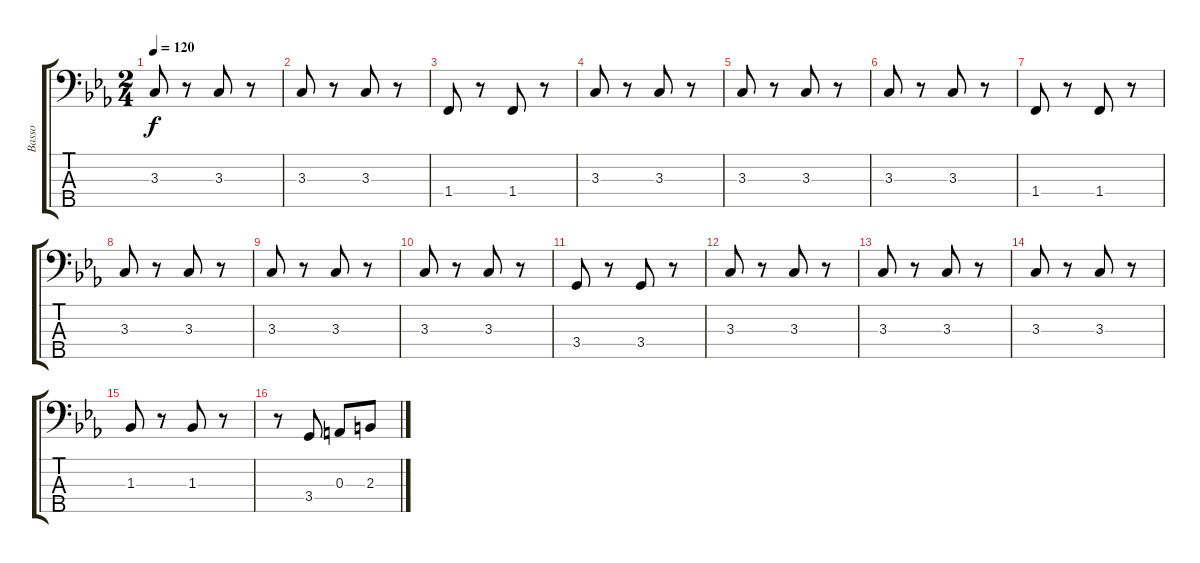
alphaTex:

\track ("Basso" "Basso") {instrument electricbasspick}
\staff {score tabs}
\tuning (G2 D2 A1 E1 A0) {hide}
\ts (2 4)
\tempo 120
\clef f4
\ks eb
3.3.8{dy f instrument electricbasspick} r.8 3.3.8 r.8 |
3.3.8 r.8 3.3.8 r.8 |
1.4.8 r.8 1.4.8 r.8 |
3.3.8 r.8 3.3.8 r.8 |
3.3.8 r.8 3.3.8 r.8 |
3.3.8 r.8 3.3.8 r.8 |
1.4.8 r.8 1.4.8 r.8 |
3.3.8 r.8 3.3.8 r.8 |
3.3.8 r.8 3.3.8 r.8 |
3.3.8 r.8 3.3.8 r.8 |
3.4.8 r.8 3.4.8 r.8 |
3.3.8 r.8 3.3.8 r.8 |
3.3.8 r.8 3.3.8 r.8 |
3.3.8 r.8 3.3.8 r.8 |
1.3.8 r.8 1.3.8 r.8 |
r.8 3.4.8 0.3.8 2.3.8
